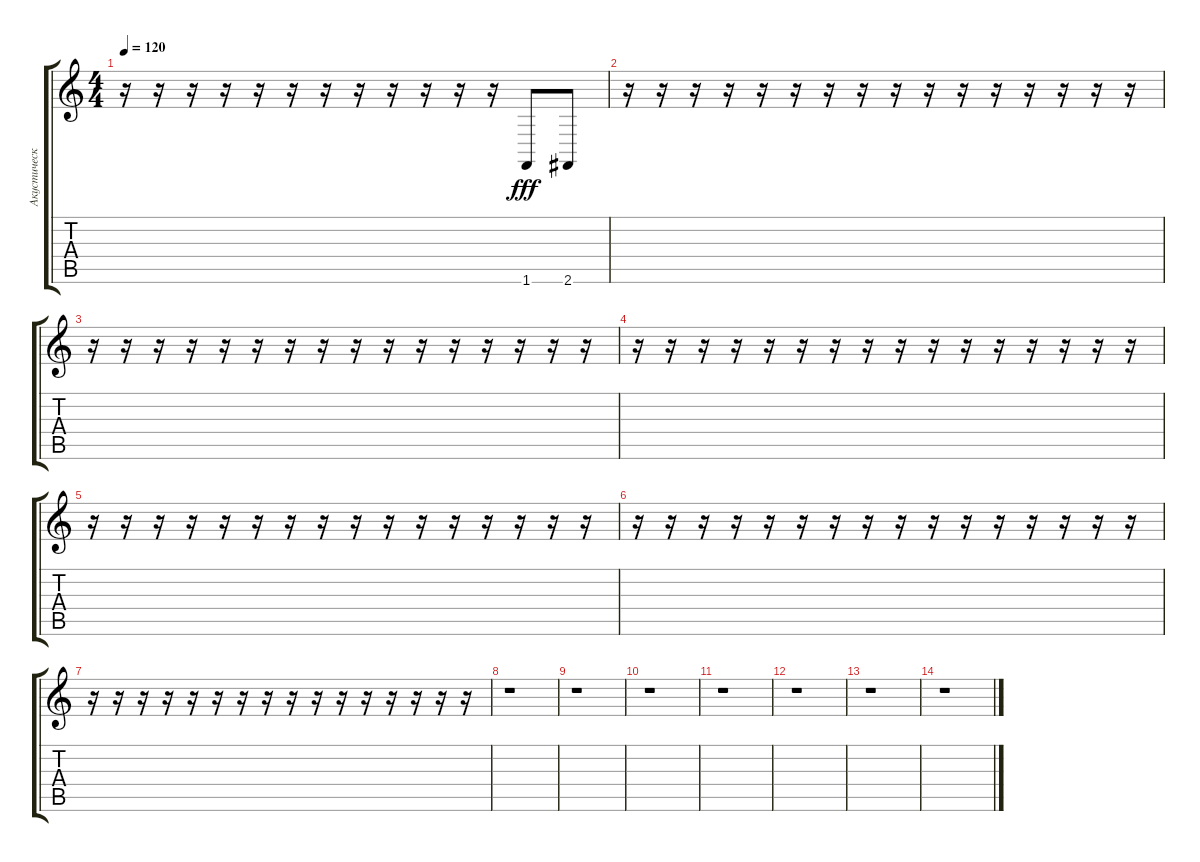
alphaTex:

\track ("Акустический Гранд Роял" "Акустическ") {instrument acousticgrandpiano}
\staff {score tabs}
\tuning (E4 B3 G3 D3 A2 E2) {hide}
\ts (4 4)
\tempo 120
\clef g2
\ks c
r.16{dy fff} r.16 r.16 r.16 r.16 r.16 r.16 r.16 r.16 r.16 r.16 r.16 1.6.8 2.6.8 |
r.16 r.16 r.16 r.16 r.16 r.16 r.16 r.16 r.16 r.16 r.16 r.16 r.16 r.16 r.16 r.16 |
r.16 r.16 r.16 r.16 r.16 r.16 r.16 r.16 r.16 r.16 r.16 r.16 r.16 r.16 r.16 r.16 |
r.16 r.16 r.16 r.16 r.16 r.16 r.16 r.16 r.16 r.16 r.16 r.16 r.16 r.16 r.16 r.16 |
r.16 r.16 r.16 r.16 r.16 r.16 r.16 r.16 r.16 r.16 r.16 r.16 r.16 r.16 r.16 r.16 |
r.16 r.16 r.16 r.16 r.16 r.16 r.16 r.16 r.16 r.16 r.16 r.16 r.16 r.16 r.16 r.16 |
r.16 r.16 r.16 r.16 r.16 r.16 r.16 r.16 r.16 r.16 r.16 r.16 r.16 r.16 r.16 r.16 |
r.1 |
r.1 |
r.1 |
r.1 |
r.1 |
r.1 |
r.1
